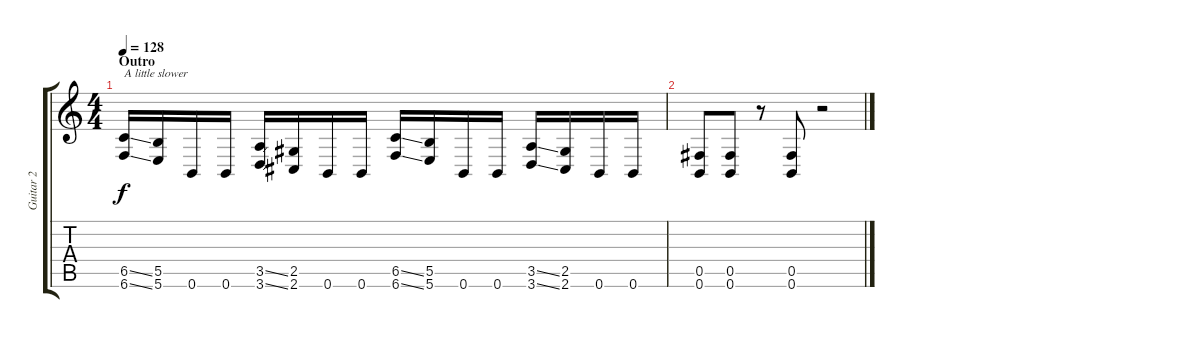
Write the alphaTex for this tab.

\track ("Guitar 2" "Guitar 2") {instrument distortionguitar}
\staff {score tabs}
\tuning (Db4 Ab3 E3 B2 Gb2 B1) {hide}
\ts (4 4)
\section ("" "Outro")
\tempo 128
\clef g2
\ks c
(6.5{ss} 6.6{ss}).16{txt "A little slower" dy f balance 13} (5.5 5.6).16 0.6.16 0.6.16 (3.5{ss} 3.6{ss}).16 (2.5 2.6).16 0.6.16 0.6.16 (6.5{ss} 6.6{ss}).16 (5.5 5.6).16 0.6.16 0.6.16 (3.5{ss} 3.6{ss}).16 (2.5 2.6).16 0.6.16 0.6.16 |
(0.5 0.6).8 (0.5 0.6).8 r.8 (0.5 0.6).8 r.2
